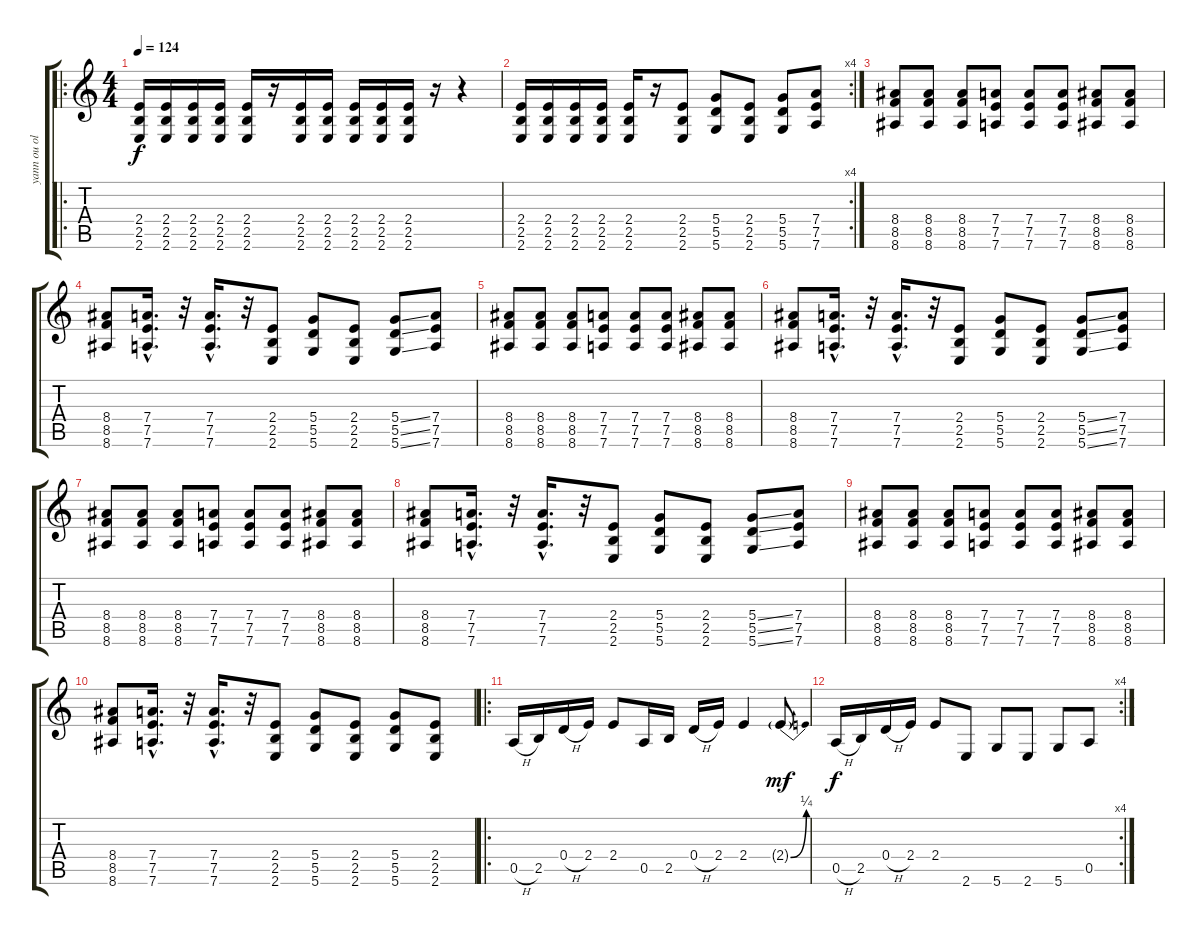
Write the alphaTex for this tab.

\track ("yann ou olivier" "yann ou ol") {instrument distortionguitar}
\staff {score tabs}
\tuning (E4 B3 G3 D3 A2 D2) {hide}
\ro
\ts (4 4)
\tempo 124
\clef g2
\ks c
(2.4 2.5 2.6).16{dy f} (2.4 2.5 2.6).16 (2.4 2.5 2.6).16 (2.4 2.5 2.6).16 (2.4 2.5 2.6).16 r.16 (2.4 2.5 2.6).16 (2.4 2.5 2.6).16 (2.4 2.5 2.6).16 (2.4 2.5 2.6).16 (2.4 2.5 2.6).16 r.16 r.4 |
\rc 4
(2.4 2.5 2.6).16 (2.4 2.5 2.6).16 (2.4 2.5 2.6).16 (2.4 2.5 2.6).16 (2.4 2.5 2.6).16 r.16 (2.4 2.5 2.6).8 (5.4 5.5 5.6).8 (2.4 2.5 2.6).8 (5.4 5.5 5.6).8 (7.4 7.5 7.6).8 |
(8.4 8.5 8.6).8 (8.4 8.5 8.6).8 (8.4 8.5 8.6).8 (7.4 7.5 7.6).8 (7.4 7.5 7.6).8 (7.4 7.5 7.6).8 (8.4 8.5 8.6).8 (8.4 8.5 8.6).8 |
(8.4 8.5 8.6).8 (7.4 7.5{hac} 7.6{hac}).16{d} r.32 (7.4{hac} 7.5{hac} 7.6{hac}).16{d} r.32 (2.4 2.5 2.6).8 (5.4 5.5 5.6).8 (2.4 2.5 2.6).8 (5.4{ss} 5.5{ss} 5.6{ss}).8 (7.4 7.5 7.6).8 |
(8.4 8.5 8.6).8 (8.4 8.5 8.6).8 (8.4 8.5 8.6).8 (7.4 7.5 7.6).8 (7.4 7.5 7.6).8 (7.4 7.5 7.6).8 (8.4 8.5 8.6).8 (8.4 8.5 8.6).8 |
(8.4 8.5 8.6).8 (7.4 7.5{hac} 7.6{hac}).16{d} r.32 (7.4{hac} 7.5{hac} 7.6{hac}).16{d} r.32 (2.4 2.5 2.6).8 (5.4 5.5 5.6).8 (2.4 2.5 2.6).8 (5.4{ss} 5.5{ss} 5.6{ss}).8 (7.4 7.5 7.6).8 |
(8.4 8.5 8.6).8 (8.4 8.5 8.6).8 (8.4 8.5 8.6).8 (7.4 7.5 7.6).8 (7.4 7.5 7.6).8 (7.4 7.5 7.6).8 (8.4 8.5 8.6).8 (8.4 8.5 8.6).8 |
(8.4 8.5 8.6).8 (7.4 7.5{hac} 7.6{hac}).16{d} r.32 (7.4{hac} 7.5{hac} 7.6{hac}).16{d} r.32 (2.4 2.5 2.6).8 (5.4 5.5 5.6).8 (2.4 2.5 2.6).8 (5.4{ss} 5.5{ss} 5.6{ss}).8 (7.4 7.5 7.6).8 |
(8.4 8.5 8.6).8 (8.4 8.5 8.6).8 (8.4 8.5 8.6).8 (7.4 7.5 7.6).8 (7.4 7.5 7.6).8 (7.4 7.5 7.6).8 (8.4 8.5 8.6).8 (8.4 8.5 8.6).8 |
(8.4 8.5 8.6).8 (7.4 7.5{hac} 7.6{hac}).16{d} r.32 (7.4{hac} 7.5{hac} 7.6{hac}).16{d} r.32 (2.4 2.5 2.6).8 (5.4 5.5 5.6).8 (2.4 2.5 2.6).8 (5.4 5.5 5.6).8 (2.4 2.5 2.6).8 |
\ro
0.5{h}.16 2.5.16 0.4{h}.16 2.4.16 2.4.8 0.5.16 2.5.16 0.4{h}.16 2.4.16 2.4.4 2.4{be (bend 0 0 60 1) g}.8{dy mf} |
\rc 4
0.5{h}.16{dy f} 2.5.16 0.4{h}.16 2.4.16 2.4.8 2.6.8 5.6.8 2.6.8 5.6.8 0.5.8
